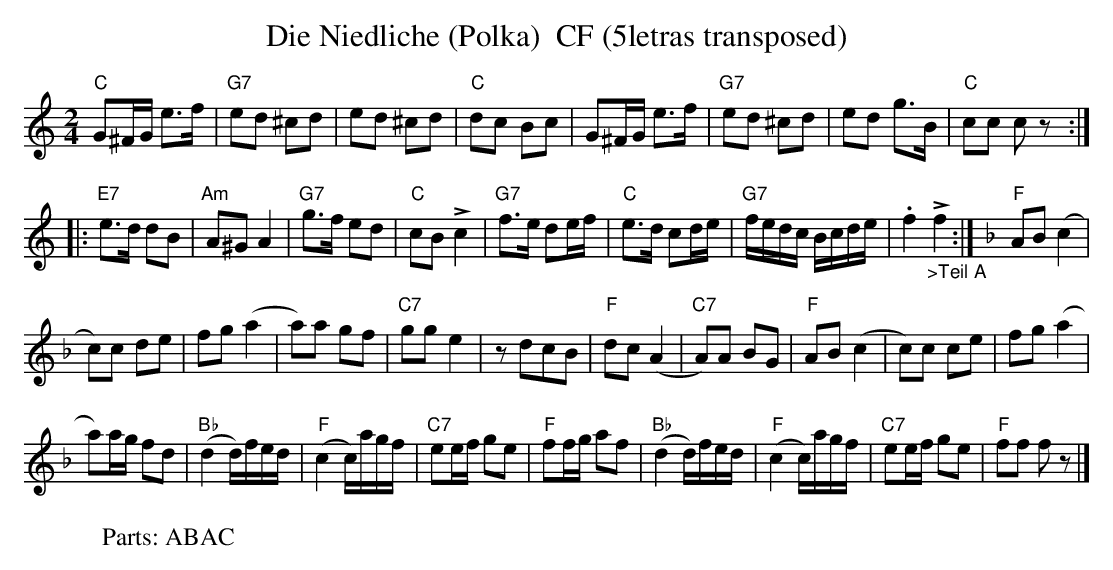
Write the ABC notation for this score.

X:1
T:Die Niedliche (Polka)  CF (5letras transposed)
M:2/4
L:1/8
K:C transpose=3 %%MIDI gchordon
"C"G^F/2G/2 e>f | "G7"ed ^cd | ed ^cd | "C"dc Bc | G^F/2G/2 e>f | "G7"ed ^cd | \
ed g>B | "C"cc cz ::
 "E7"e>d dB | "Am"A^GA2 | "G7"g>f ed | "C"cB !>!c2 | "G7"f>e de/2f/2 | \
"C"e>d cd/2e/2 | "G7"f/2e/2d/2c/2 B/2c/2d/2e/2 | .f2"_>Teil A"!>!f2 :| [K:F] "F"AB(c2 |
 c)c de | \
fg(a2 | a)a gf | "C7"gge2 | zdcB | "F"dc(A2 | "C7"A)A BG | \
"F"AB(c2 | c)c ce | fg(a2 |
 a)a/2g/2 fd | ("Bb"d2 d/2)f/2e/2d/2 | ("F"c2c/2)a/2g/2f/2 | \
"C7"ee/2f/2 ge | "F"ff/2g/2 af | ("Bb"d2 d/2)f/2e/2d/2 | ("F"c2 c/2)a/2g/2f/2 | "C7"ee/2f/2 ge | "F"ff fz |]
W:Parts: ABAC
